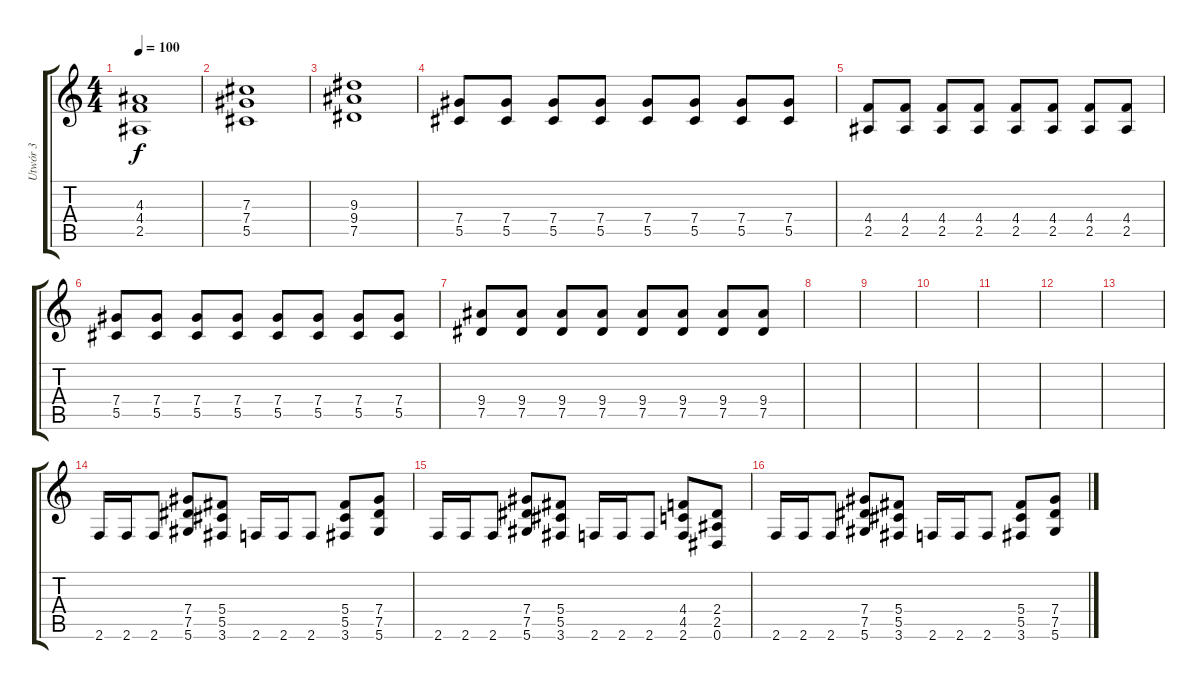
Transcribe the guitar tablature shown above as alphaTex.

\track ("Utwór 3" "Utwór 3") {instrument distortionguitar}
\staff {score tabs}
\tuning (Eb4 Bb3 Gb3 Db3 Ab2 Eb2) {hide}
\ts (4 4)
\tempo 100
\clef g2
\ks c
(4.3 4.4 2.5).1{dy f} |
(7.3 7.4 5.5).1 |
(9.3 9.4 7.5).1 |
(7.4 5.5).8 (7.4 5.5).8 (7.4 5.5).8 (7.4 5.5).8 (7.4 5.5).8 (7.4 5.5).8 (7.4 5.5).8 (7.4 5.5).8 |
(4.4 2.5).8 (4.4 2.5).8 (4.4 2.5).8 (4.4 2.5).8 (4.4 2.5).8 (4.4 2.5).8 (4.4 2.5).8 (4.4 2.5).8 |
(7.4 5.5).8 (7.4 5.5).8 (7.4 5.5).8 (7.4 5.5).8 (7.4 5.5).8 (7.4 5.5).8 (7.4 5.5).8 (7.4 5.5).8 |
(9.4 7.5).8 (9.4 7.5).8 (9.4 7.5).8 (9.4 7.5).8 (9.4 7.5).8 (9.4 7.5).8 (9.4 7.5).8 (9.4 7.5).8 |
|
|
|
|
|
|
2.6.16 2.6.16 2.6.8 (7.4 7.5 5.6).8 (5.4 5.5 3.6).8 2.6.16 2.6.16 2.6.8 (5.4 5.5 3.6).8 (7.4 7.5 5.6).8 |
2.6.16 2.6.16 2.6.8 (7.4 7.5 5.6).8 (5.4 5.5 3.6).8 2.6.16 2.6.16 2.6.8 (4.4 4.5 2.6).8 (2.4 2.5 0.6).8 |
2.6.16 2.6.16 2.6.8 (7.4 7.5 5.6).8 (5.4 5.5 3.6).8 2.6.16 2.6.16 2.6.8 (5.4 5.5 3.6).8 (7.4 7.5 5.6).8
